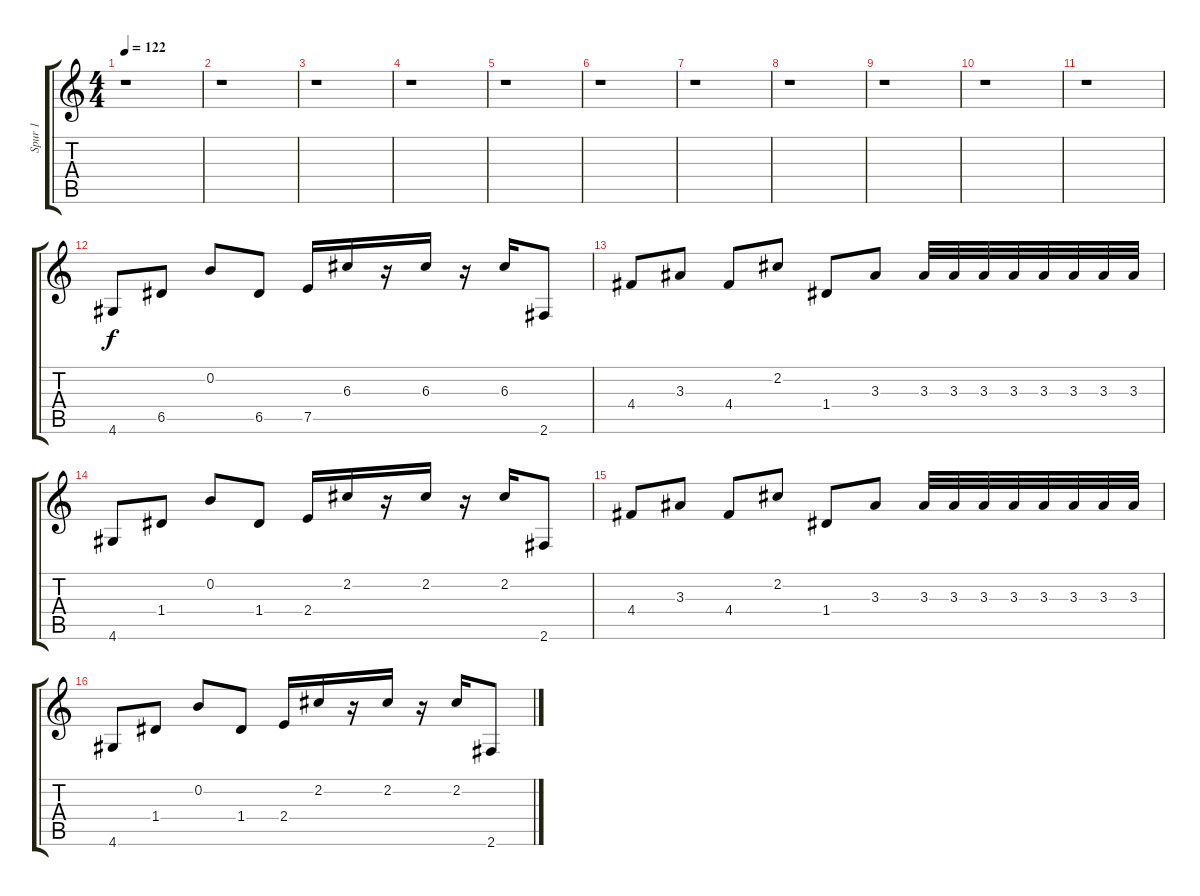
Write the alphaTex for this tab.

\track ("Spur 1" "Spur 1") {instrument acousticguitarsteel}
\staff {score tabs}
\tuning (E4 B3 G3 D3 A2 E2) {hide}
\ts (4 4)
\tempo 122
\clef g2
\ks c
r.1{dy f} |
r.1 |
r.1 |
r.1 |
r.1 |
r.1 |
r.1 |
r.1 |
r.1 |
r.1 |
r.1 |
4.6.8 6.5.8 0.2.8 6.5.8 7.5.16 6.3.16 r.16 6.3.16 r.16 6.3.16 2.6.8 |
4.4.8 3.3.8 4.4.8 2.2.8 1.4.8 3.3.8 3.3.32 3.3.32 3.3.32 3.3.32 3.3.32 3.3.32 3.3.32 3.3.32 |
4.6.8 1.4.8 0.2.8 1.4.8 2.4.16 2.2.16 r.16 2.2.16 r.16 2.2.16 2.6.8 |
4.4.8 3.3.8 4.4.8 2.2.8 1.4.8 3.3.8 3.3.32 3.3.32 3.3.32 3.3.32 3.3.32 3.3.32 3.3.32 3.3.32 |
4.6.8 1.4.8 0.2.8 1.4.8 2.4.16 2.2.16 r.16 2.2.16 r.16 2.2.16 2.6.8
